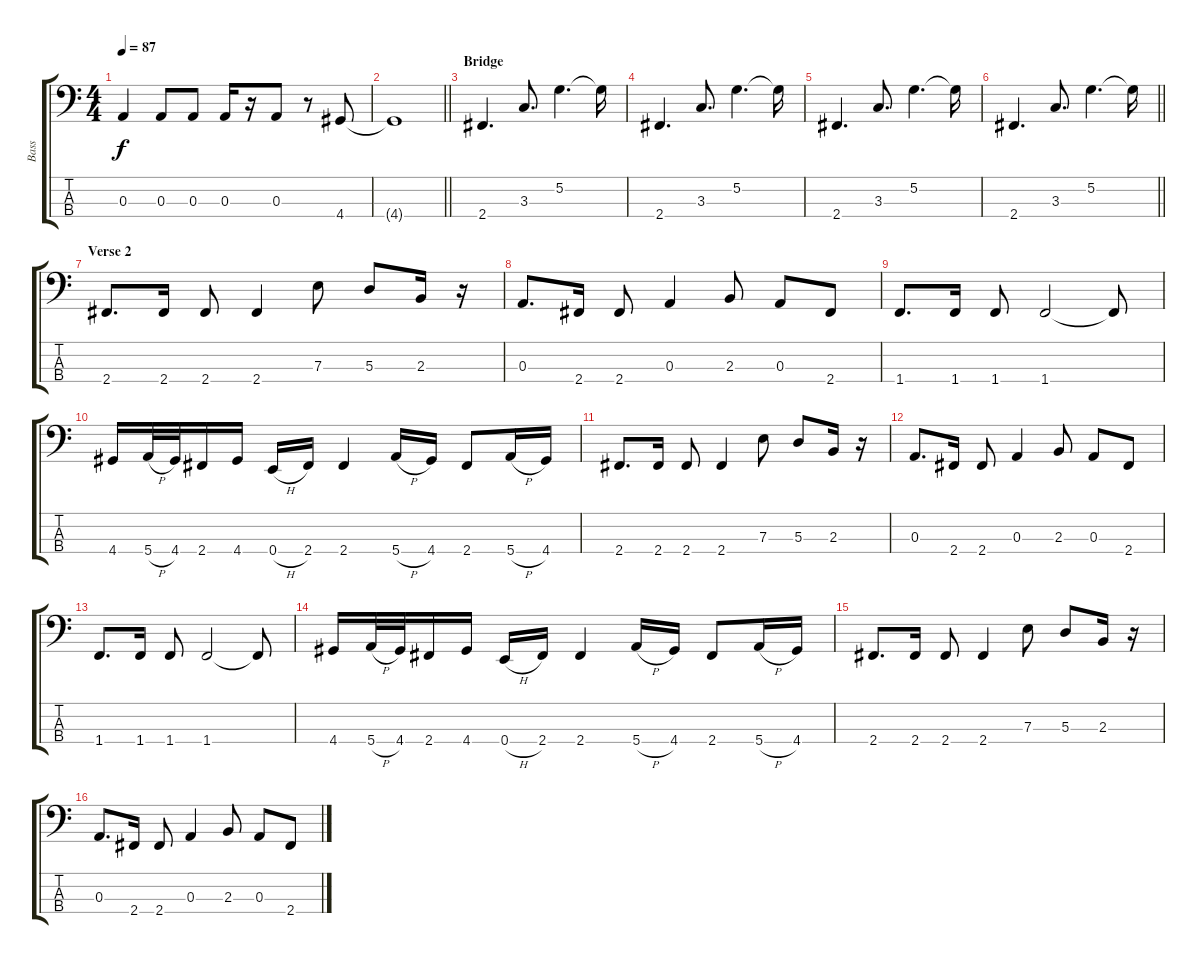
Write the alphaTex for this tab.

\track ("Bass" "Bass") {instrument electricbassfinger}
\staff {score tabs}
\tuning (G2 D2 A1 E1) {hide}
\ts (4 4)
\tempo 87
\clef f4
\ks c
0.3.4{dy f} 0.3.8 0.3.8 0.3.16 r.16 0.3.8 r.8 4.4.8 |
\barLineRight lightlight
4.4{t}.1 |
\section ("" "Bridge")
2.4.4{d} 3.3.8{d} 5.2.4{d} 5.2{t}.16 |
2.4.4{d} 3.3.8{d} 5.2.4{d} 5.2{t}.16 |
2.4.4{d} 3.3.8{d} 5.2.4{d} 5.2{t}.16 |
\barLineRight lightlight
2.4.4{d} 3.3.8{d} 5.2.4{d} 5.2{t}.16 |
\section ("" "Verse 2")
2.4.8{d} 2.4.16 2.4.8 2.4.4 7.3.8 5.3.8 2.3.16 r.16 |
0.3.8{d} 2.4.16 2.4.8 0.3.4 2.3.8 0.3.8 2.4.8 |
1.4.8{d} 1.4.16 1.4.8 1.4.2 1.4{t}.8 |
4.4.16 5.4{h}.32 4.4.32 2.4.16 4.4.16 0.4{h}.16 2.4.16 2.4.4 5.4{h}.16 4.4.16 2.4.8 5.4{h}.16 4.4.16 |
2.4.8{d} 2.4.16 2.4.8 2.4.4 7.3.8 5.3.8 2.3.16 r.16 |
0.3.8{d} 2.4.16 2.4.8 0.3.4 2.3.8 0.3.8 2.4.8 |
1.4.8{d} 1.4.16 1.4.8 1.4.2 1.4{t}.8 |
4.4.16 5.4{h}.32 4.4.32 2.4.16 4.4.16 0.4{h}.16 2.4.16 2.4.4 5.4{h}.16 4.4.16 2.4.8 5.4{h}.16 4.4.16 |
2.4.8{d} 2.4.16 2.4.8 2.4.4 7.3.8 5.3.8 2.3.16 r.16 |
0.3.8{d} 2.4.16 2.4.8 0.3.4 2.3.8 0.3.8 2.4.8
